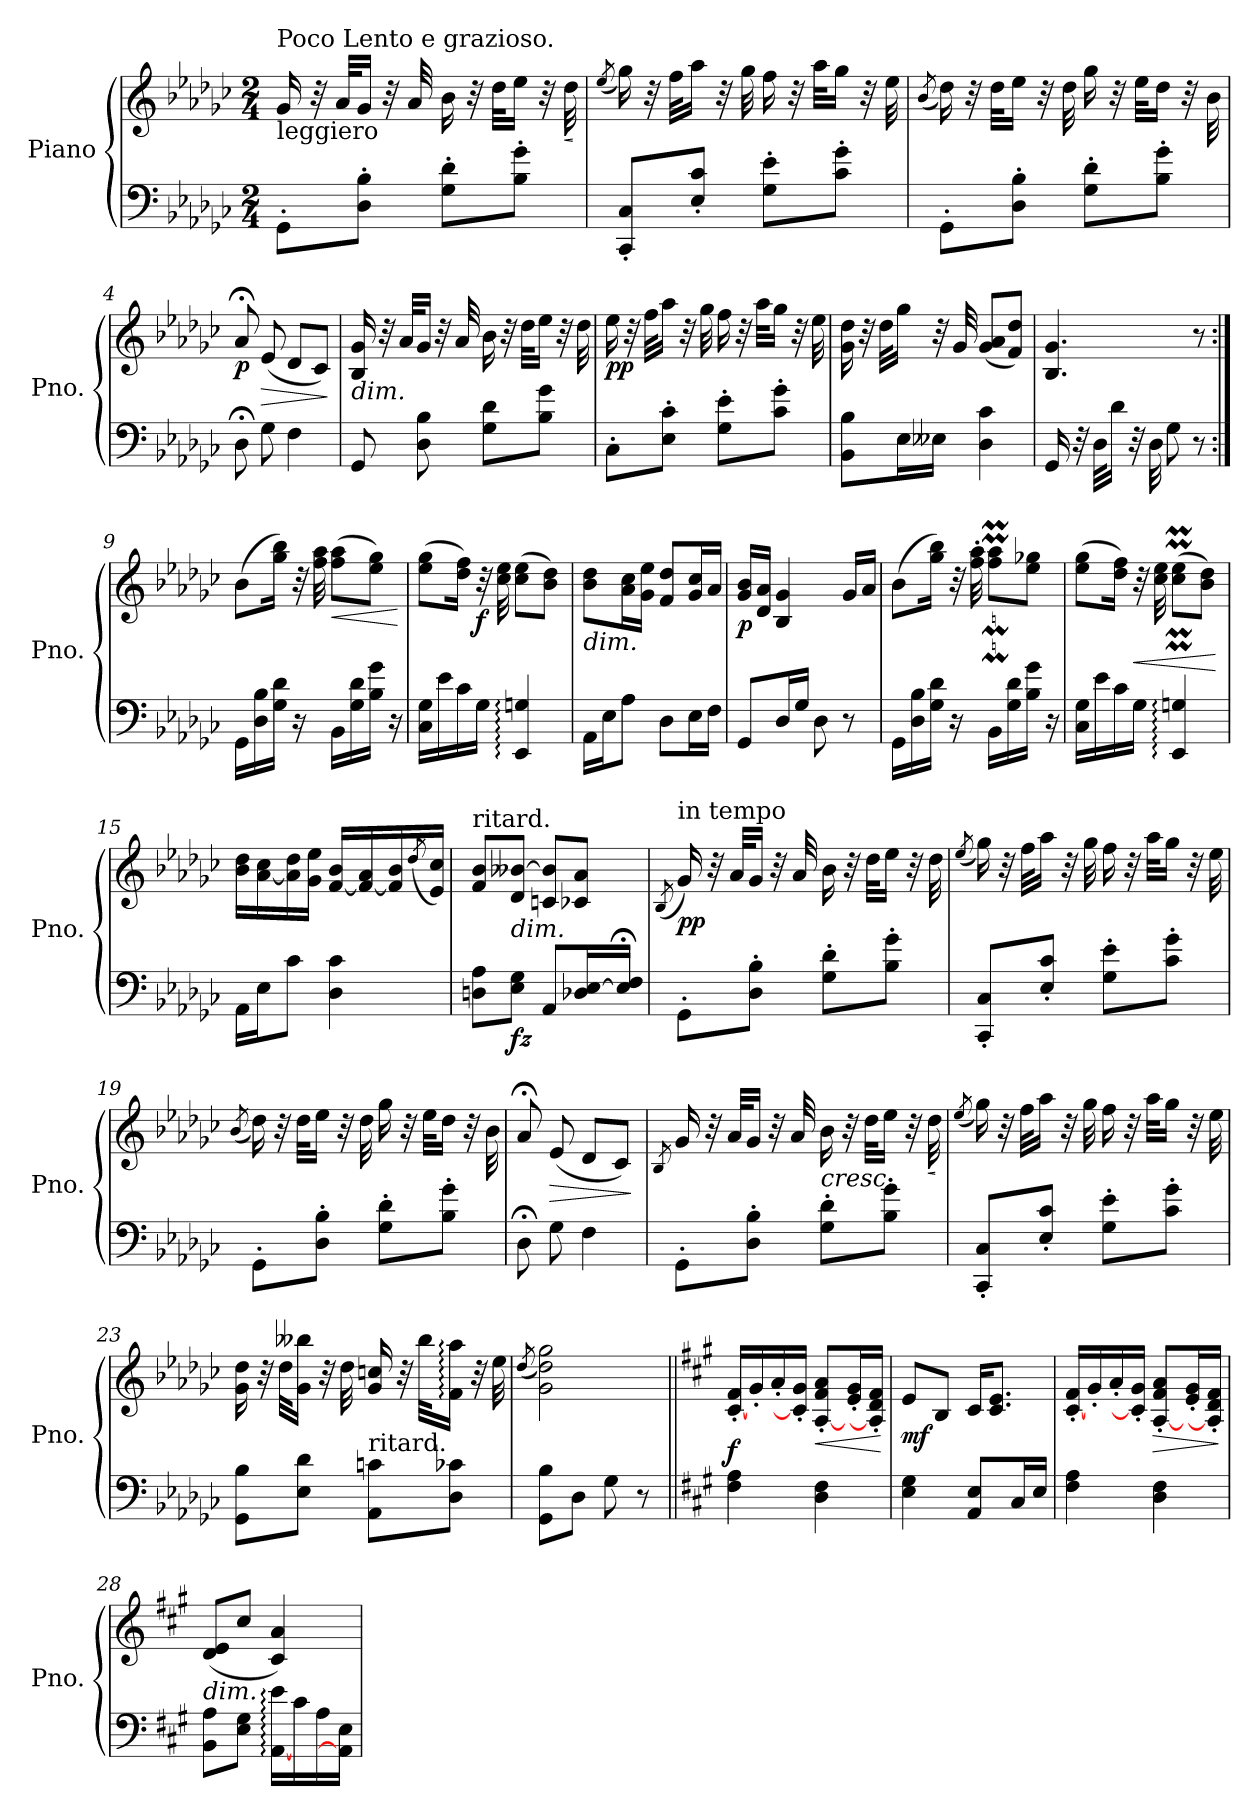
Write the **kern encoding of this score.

**kern	**kern	**dynam
*part1	*part1	*part1
*staff2	*staff1	*staff1/2
*I"Piano	*	*
*I'Pno.	*	*
*clefF4	*clefG2	*
*k[b-e-a-d-g-c-]	*k[b-e-a-d-g-c-]	*
*M2/4	*M2/4	*
*MM72	*MM72	*
=1	=1	=1
!	!LO:TX:a:t=Poco Lento e grazioso.	!
!	!LO:TX:b:t=leggiero	!
8GG-'\L	16g-/	.
.	32r	.
.	32a-/KLL	.
8D-\' 8B-\'J	16g-/JJ	.
.	32r	.
.	32a-/	.
8G-\' 8d-\'L	16b-\	.
.	32r	.
.	32dd-\KLL	.
8B-\' 8g-\'J	16ee-\JJ	.
.	32r	.
!	!	!LO:HP:b
.	32dd-\	<
.	.	[
=2	=2	=2
.	(<8qee-/	.
8CC-/' 8C-/'L	16gg-\)	.
.	32r	.
.	32ff\KLL	.
8E-/' 8c-/'J	16aa-\JJ	.
.	32r	.
.	32gg-\	.
8G-\' 8e-\'L	16ff\	.
.	32r	.
.	32aa-\KLL	.
8c-\' 8g-\'J	16gg-\JJ	.
.	32r	.
.	32ee-\	.
=3	=3	=3
.	(<8qb-/	.
8GG-'\L	16dd-\)	.
.	32r	.
.	32dd-\KLL	.
8D-\' 8B-\'J	16ee-\JJ	.
.	32r	.
.	32dd-\	.
8G-\' 8d-\'L	16gg-\	.
.	32r	.
.	32ee-\KLL	.
8B-\' 8g-\'J	16dd-\JJ	.
.	32r	.
.	32b-\	.
=4	=4	=4
!	!	!LO:DY:b
8D-;<\	8a-;</	p
!	!	!LO:HP:b
8G-\	(<8e-/	>
4F\	8d-/L	.
.	8c-/J)	.
.	.	]
!!LO:LB:g=z
=5	=5	=5
!	!LO:TX:b:i:t=dim.	!
8GG-/	16B-/ 16g-/	.
.	32r	.
.	32a-/KLL	.
8D-\ 8B-\	16g-/JJ	.
.	32r	.
.	32a-/	.
8G-\ 8d-\L	16b-\	.
.	32r	.
.	32dd-\KLL	.
8B-\ 8g-\J	16ee-\JJ	.
.	32r	.
.	32dd-\	.
=6	=6	=6
!	!	!LO:DY:b
8C-'\L	16ee-\	pp
.	32r	.
.	32ff\KLL	.
8E-\' 8c-\'J	16aa-\JJ	.
.	32r	.
.	32gg-\	.
8G-\' 8e-\'L	16ff\	.
.	32r	.
.	32aa-\KLL	.
8c-\' 8g-\'J	16gg-\JJ	.
.	32r	.
.	32ee-\	.
=7	=7	=7
8BB-\ 8B-\L	16g-\ 16dd-\	.
.	32r	.
.	32dd-\KLL	.
16E-\L	16gg-\JJ	.
16E--X\JJ	32r	.
.	32g-/	.
4D-\ 4c-\	(<8g-/ 8a-/L	.
.	8f/ 8dd-/J)	.
=8	=8	=8
16GG-/	4.B-/ 4.g-/	.
32r	.	.
32D-\KLL	.	.
16d-\JJ	.	.
32r	.	.
32D-\	.	.
8G-\	.	.
8r	8r	.
!!LO:LB:g=z
=9:|!	=9:|!	=9:|!
16GG-\LL	(>8b-\L	.
16D-\ 16B-\	.	.
16G-\ 16d-\JJ	16gg-\ 16bb-\Jk)	.
16r	32r	.
.	32ff\ 32aa-\	.
!	!	!LO:HP:b
16BB-\LL	(>8ff\ 8aa-\L	<
16G-\ 16d-\	.	.
16B-\ 16g-\JJ	8ee-\ 8gg-\J)	.
16r	.	.
.	.	[
=10	=10	=10
16C-\ 16G-\LL	(>8ee-\ 8gg-\L	.
16e-\	.	.
16c-\	16dd-\ 16ff\Jk)	.
!	!	!LO:DY:b
16G-\JJ	32r	f
.	32cc-\ 32ee-\	.
4EE-/: 4Gn/:	(>8cc-\ 8ee-\L	.
.	8b-\ 8dd-\J)	.
=11	=11	=11
!	!LO:TX:b:i:t=dim.	!
16AA-\LL	8b-\ 8dd-\L	.
16E-\J	.	.
8A-\J	16a-\ 16cc-\L	.
.	16g-\ 16ee-\JJ	.
8D-\L	8f/ 8dd-/L	.
16E-\L	16g-/ 16cc-/L	.
16F\JJ	16a-/JJ	.
=12	=12	=12
!	!	!LO:DY:b
8GG-/L	16g-/ 16b-/LL	p
.	16d-/ 16a-/JJ	.
16D-/L	4B-/ 4g-/	.
16G-/JJ	.	.
8D-\	.	.
8r	16g-/LL	.
.	16a-/JJ	.
=13	=13	=13
16GG-\LL	(>8b-\L	.
16D-\ 16B-\	.	.
16G-\ 16d-\JJ	16gg-\ 16bb-\Jk)	.
16r	32r	.
.	32ff\' 32aa-\'	.
16BB-\LL	8ff\M 8aa-\ML	.
16G-\ 16d-\	.	.
16B-\ 16g-\JJ	8ee-\ 8gg-\J	.
16r	.	.
!!LO:LB:g=z
=14	=14	=14
16C-\ 16G-\LL	(>8ee-\ 8gg-\L	.
16e-\	.	.
16c-\	16dd-\ 16ff\Jk)	.
!	!	!LO:HP:b
16G-\JJ	32r	<
.	32cc-\ 32ee-\	.
4EE-/: 4Gn/:	(>8cc-\M 8ee-\ML	.
.	8b-\ 8dd-\J)	.
.	.	[
=15	=15	=15
16AA-\LL	16b-\ 16dd-\LL	.
16E-\J	[16a-\ 16cc-\	.
8c-\J	16a-\] 16dd-\	.
.	16g-\ 16ee-\JJ	.
4D-\ 4c-\	[16f/ 16b-/LL	.
.	16f/_ 16a-/	.
.	16f/] 16b-/	.
.	(<8qdd-/	.
.	16e-/ 16cc-/JJ)	.
=16	=16	=16
!	!LO:TX:a:t=ritard.	!
8Dn\ 8A-\L	8f/ 8b-/L	.
!	!LO:TX:b:i:t=dim.	!
!	!	!LO:DY:b=2
8E-\ 8G-\J	8d-/ [8b--X/J	fz
8AA-/L	8cn/ 8b--/]L	.
16D-X/ [16E-/L	8c-X/ 8a-/J	.
16E-/];< 16F/;<JJ	.	.
=17	=17	=17
.	(<8qB-/	.
!	!LO:TX:a:t=in tempo	!
!	!	!LO:DY:b
8GG-'\L	16g-/)	pp
.	32r	.
.	32a-/KLL	.
8D-\' 8B-\'J	16g-/JJ	.
.	32r	.
.	32a-/	.
8G-\' 8d-\'L	16b-\	.
.	32r	.
.	32dd-\KLL	.
8B-\' 8g-\'J	16ee-\JJ	.
.	32r	.
.	32dd-\	.
!!LO:LB:g=z
=18	=18	=18
.	(<8qee-/	.
8CC-/' 8C-/'L	16gg-\)	.
.	32r	.
.	32ff\KLL	.
8E-/' 8c-/'J	16aa-\JJ	.
.	32r	.
.	32gg-\	.
8G-\' 8e-\'L	16ff\	.
.	32r	.
.	32aa-\KLL	.
8c-\' 8g-\'J	16gg-\JJ	.
.	32r	.
.	32ee-\	.
=19	=19	=19
.	(<8qb-/	.
8GG-'\L	16dd-\)	.
.	32r	.
.	32dd-\KLL	.
8D-\' 8B-\'J	16ee-\JJ	.
.	32r	.
.	32dd-\	.
8G-\' 8d-\'L	16gg-\	.
.	32r	.
.	32ee-\KLL	.
8B-\' 8g-\'J	16dd-\JJ	.
.	32r	.
.	32b-\	.
=20	=20	=20
8D-;<\	8a-;</	.
!	!	!LO:HP:b
8G-\	(<8e-/	>
4F\	8d-/L	.
.	8c-/J)	.
.	.	]
=21	=21	=21
.	8qB-/	.
8GG-'\L	16g-/	.
.	32r	.
.	32a-/KLL	.
8D-\' 8B-\'J	16g-/JJ	.
.	32r	.
.	32a-/	.
!	!LO:TX:b:i:t=cresc.	!
8G-\' 8d-\'L	16b-\	.
.	32r	.
.	32dd-\KLL	.
8B-\' 8g-\'J	16ee-\JJ	.
.	32r	.
!	!	!LO:HP:b
.	32dd-\	<
.	.	[
!!LO:PB:g=z
=22	=22	=22
.	(<8qee-/	.
8CC-/' 8C-/'L	16gg-\)	.
.	32r	.
.	32ff\KLL	.
8E-/' 8c-/'J	16aa-\JJ	.
.	32r	.
.	32gg-\	.
8G-\' 8e-\'L	16ff\	.
.	32r	.
.	32aa-\KLL	.
8c-\' 8g-\'J	16gg-\JJ	.
.	32r	.
.	32ee-\	.
=23	=23	=23
8GG-\ 8B-\L	16g-\ 16dd-\	.
.	32r	.
.	32dd-\KLL	.
8E-\ 8d-\J	16g-\ 16bb--X\JJ	.
.	32r	.
.	32dd-\	.
!LO:TX:a:t=ritard.	!	!
8AA-\ 8cn\L	16g-/ 16ccn/	.
.	32r	.
.	32bb--\KLL	.
8D-\ 8c-X\J	16f\: 16aa-\:JJ	.
.	32r	.
.	32ee-\	.
=24	=24	=24
.	(<8qdd-/	.
8GG-\ 8B-\L	2g-\ 2dd-\ 2gg-\)	.
8D-\J	.	.
8G-\	.	.
8r	.	.
=25||	=25||	=25||
*k[f#c#g#]	*k[f#c#g#]	*
!	!	!LO:DY:a=2
4F#\ 4A\	[16c#/' 16f#/'LL	f
.	16g#'/	.
.	16a'/	.
.	16c#/]' 16g#/'JJ	.
!	!	!LO:HP:b
4D\ 4F#\	[8A/' 8f#/' 8a/'L	<
.	16e/' 16g#/'L	.
.	16A/]' 16d/' 16f#/'JJ	.
.	.	[
!!LO:LB:g=z
=26	=26	=26
!	!	!LO:DY:b
4E\ 4G#\	8e/L	mf
.	8B/J	.
8AA/ 8E/L	16c#/KL	.
.	8.c#/ 8.e/J	.
16C#/L	.	.
16E/JJ	.	.
=27	=27	=27
4F#\ 4A\	[16c#/' 16f#/'LL	.
.	16g#'/	.
.	16a'/	.
.	16c#/]' 16g#/'JJ	.
!	!	!LO:HP:b
4D\ 4F#\	[8A/' 8f#/' 8a/'L	>
.	16e/' 16g#/'L	.
.	16A/]' 16d/' 16f#/'JJ	.
.	.	]
=28	=28	=28
!	!LO:TX:b:i:t=dim.	!
8BB\ 8A\L	(<8d/ 8e/L	.
8E\ 8G#\J	8cc#/J	.
[16AA\: 16e\:LL	4c#/ 4a/)	.
16c#\	.	.
16A\	.	.
16AA\] 16E\JJ	.	.
=	=	=
*-	*-	*-
